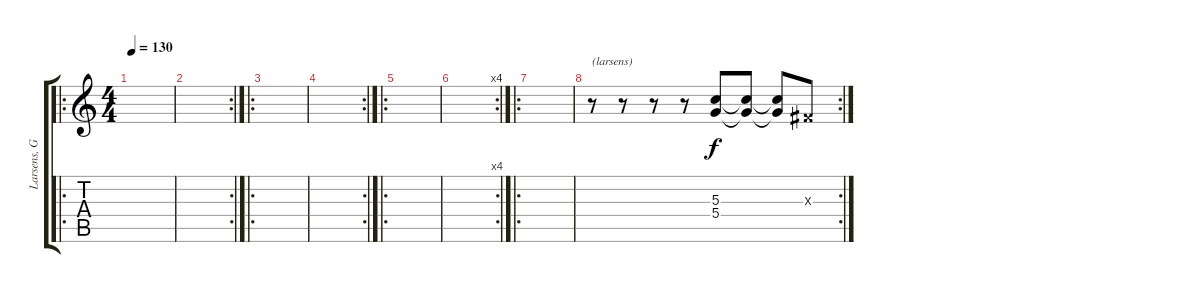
\track ("Larsens, Guitare 2 (Solo fin gauche)" "Larsens, G") {instrument distortionguitar}
\staff {score tabs}
\tuning (E4 B3 G3 D3 A2 E2) {hide}
\ro
\ts (4 4)
\tempo 130
\clef g2
\ks c
|
\rc 2
|
\ro
|
\rc 2
|
\ro
|
\rc 4
|
\ro
|
\rc 2
r.8{txt "(larsens)" balance 8 instrument guitarharmonics} r.8 r.8 r.8 (5.3 5.4).8 (5.3{t} 5.4{t}).8 (5.3{t} 5.4{t}).8 -1.3{x}.8
